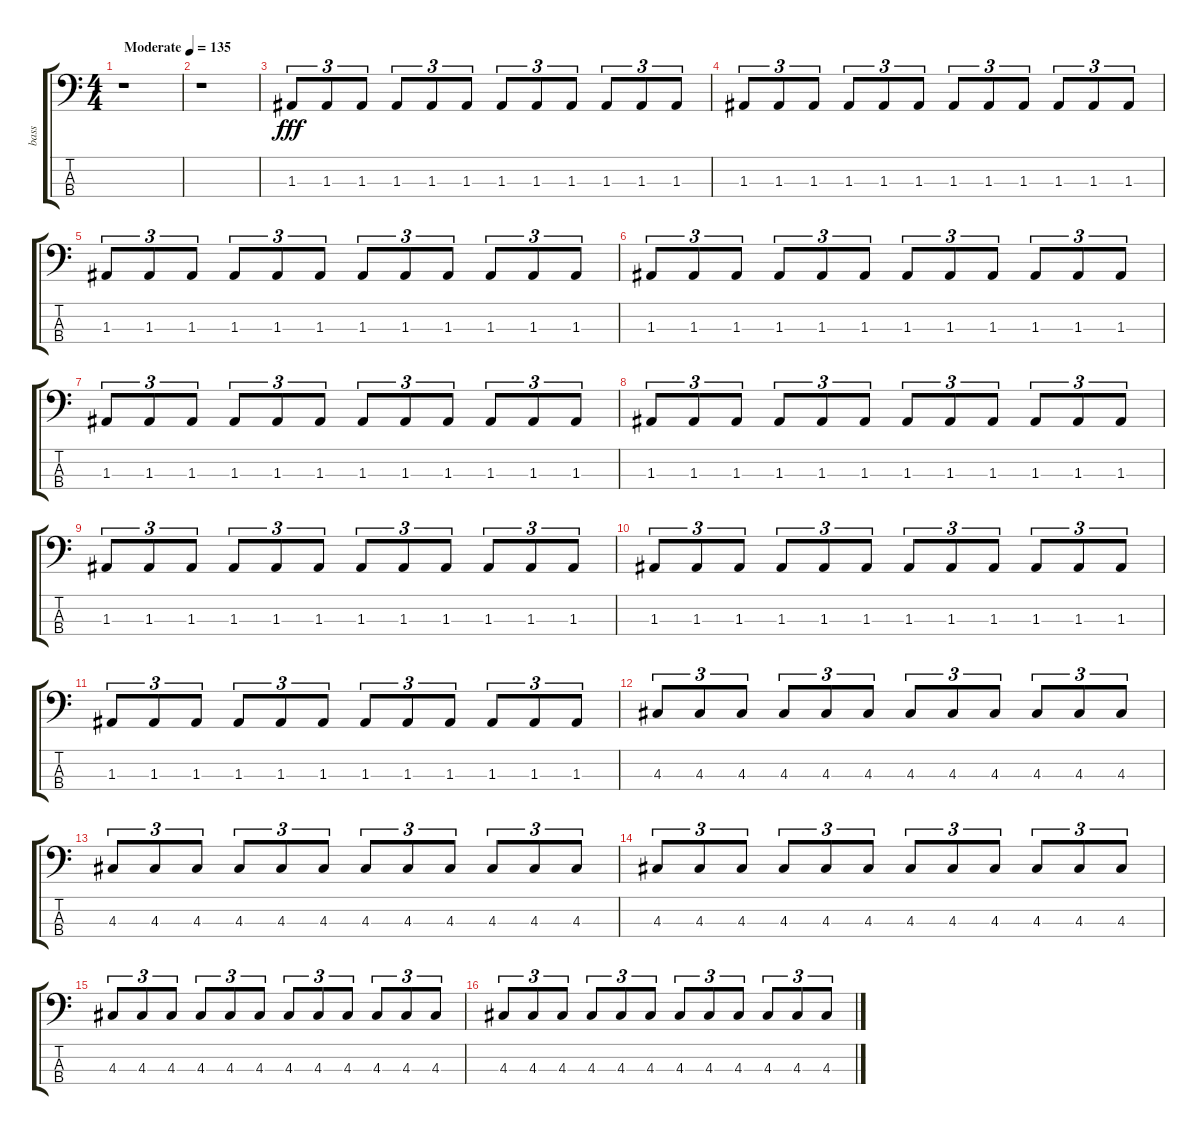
\track ("bass" "bass") {instrument synthbass2}
\staff {score tabs}
\tuning (G2 D2 A1 E1) {hide}
\ts (4 4)
\tempo (135 "Moderate")
\clef f4
\ks c
r.1{dy fff instrument synthbass2} |
r.1 |
1.3.8{tu (3 2) volume 14 instrument synthbass2} 1.3.8{tu (3 2)} 1.3.8{tu (3 2)} 1.3.8{tu (3 2)} 1.3.8{tu (3 2)} 1.3.8{tu (3 2)} 1.3.8{tu (3 2)} 1.3.8{tu (3 2)} 1.3.8{tu (3 2)} 1.3.8{tu (3 2)} 1.3.8{tu (3 2)} 1.3.8{tu (3 2)} |
1.3.8{tu (3 2)} 1.3.8{tu (3 2)} 1.3.8{tu (3 2)} 1.3.8{tu (3 2)} 1.3.8{tu (3 2)} 1.3.8{tu (3 2)} 1.3.8{tu (3 2)} 1.3.8{tu (3 2)} 1.3.8{tu (3 2)} 1.3.8{tu (3 2)} 1.3.8{tu (3 2)} 1.3.8{tu (3 2)} |
1.3.8{tu (3 2)} 1.3.8{tu (3 2)} 1.3.8{tu (3 2)} 1.3.8{tu (3 2)} 1.3.8{tu (3 2)} 1.3.8{tu (3 2)} 1.3.8{tu (3 2)} 1.3.8{tu (3 2)} 1.3.8{tu (3 2)} 1.3.8{tu (3 2)} 1.3.8{tu (3 2)} 1.3.8{tu (3 2)} |
1.3.8{tu (3 2)} 1.3.8{tu (3 2)} 1.3.8{tu (3 2)} 1.3.8{tu (3 2)} 1.3.8{tu (3 2)} 1.3.8{tu (3 2)} 1.3.8{tu (3 2)} 1.3.8{tu (3 2)} 1.3.8{tu (3 2)} 1.3.8{tu (3 2)} 1.3.8{tu (3 2)} 1.3.8{tu (3 2)} |
1.3.8{tu (3 2)} 1.3.8{tu (3 2)} 1.3.8{tu (3 2)} 1.3.8{tu (3 2)} 1.3.8{tu (3 2)} 1.3.8{tu (3 2)} 1.3.8{tu (3 2)} 1.3.8{tu (3 2)} 1.3.8{tu (3 2)} 1.3.8{tu (3 2)} 1.3.8{tu (3 2)} 1.3.8{tu (3 2)} |
1.3.8{tu (3 2)} 1.3.8{tu (3 2)} 1.3.8{tu (3 2)} 1.3.8{tu (3 2)} 1.3.8{tu (3 2)} 1.3.8{tu (3 2)} 1.3.8{tu (3 2)} 1.3.8{tu (3 2)} 1.3.8{tu (3 2)} 1.3.8{tu (3 2)} 1.3.8{tu (3 2)} 1.3.8{tu (3 2)} |
1.3.8{tu (3 2)} 1.3.8{tu (3 2)} 1.3.8{tu (3 2)} 1.3.8{tu (3 2)} 1.3.8{tu (3 2)} 1.3.8{tu (3 2)} 1.3.8{tu (3 2)} 1.3.8{tu (3 2)} 1.3.8{tu (3 2)} 1.3.8{tu (3 2)} 1.3.8{tu (3 2)} 1.3.8{tu (3 2)} |
1.3.8{tu (3 2)} 1.3.8{tu (3 2)} 1.3.8{tu (3 2)} 1.3.8{tu (3 2)} 1.3.8{tu (3 2)} 1.3.8{tu (3 2)} 1.3.8{tu (3 2)} 1.3.8{tu (3 2)} 1.3.8{tu (3 2)} 1.3.8{tu (3 2)} 1.3.8{tu (3 2)} 1.3.8{tu (3 2)} |
1.3.8{tu (3 2)} 1.3.8{tu (3 2)} 1.3.8{tu (3 2)} 1.3.8{tu (3 2)} 1.3.8{tu (3 2)} 1.3.8{tu (3 2)} 1.3.8{tu (3 2)} 1.3.8{tu (3 2)} 1.3.8{tu (3 2)} 1.3.8{tu (3 2)} 1.3.8{tu (3 2)} 1.3.8{tu (3 2)} |
4.3.8{tu (3 2)} 4.3.8{tu (3 2)} 4.3.8{tu (3 2)} 4.3.8{tu (3 2)} 4.3.8{tu (3 2)} 4.3.8{tu (3 2)} 4.3.8{tu (3 2)} 4.3.8{tu (3 2)} 4.3.8{tu (3 2)} 4.3.8{tu (3 2)} 4.3.8{tu (3 2)} 4.3.8{tu (3 2)} |
4.3.8{tu (3 2)} 4.3.8{tu (3 2)} 4.3.8{tu (3 2)} 4.3.8{tu (3 2)} 4.3.8{tu (3 2)} 4.3.8{tu (3 2)} 4.3.8{tu (3 2)} 4.3.8{tu (3 2)} 4.3.8{tu (3 2)} 4.3.8{tu (3 2)} 4.3.8{tu (3 2)} 4.3.8{tu (3 2)} |
4.3.8{tu (3 2)} 4.3.8{tu (3 2)} 4.3.8{tu (3 2)} 4.3.8{tu (3 2)} 4.3.8{tu (3 2)} 4.3.8{tu (3 2)} 4.3.8{tu (3 2)} 4.3.8{tu (3 2)} 4.3.8{tu (3 2)} 4.3.8{tu (3 2)} 4.3.8{tu (3 2)} 4.3.8{tu (3 2)} |
4.3.8{tu (3 2)} 4.3.8{tu (3 2)} 4.3.8{tu (3 2)} 4.3.8{tu (3 2)} 4.3.8{tu (3 2)} 4.3.8{tu (3 2)} 4.3.8{tu (3 2)} 4.3.8{tu (3 2)} 4.3.8{tu (3 2)} 4.3.8{tu (3 2)} 4.3.8{tu (3 2)} 4.3.8{tu (3 2)} |
4.3.8{tu (3 2)} 4.3.8{tu (3 2)} 4.3.8{tu (3 2)} 4.3.8{tu (3 2)} 4.3.8{tu (3 2)} 4.3.8{tu (3 2)} 4.3.8{tu (3 2)} 4.3.8{tu (3 2)} 4.3.8{tu (3 2)} 4.3.8{tu (3 2)} 4.3.8{tu (3 2)} 4.3.8{tu (3 2)}
